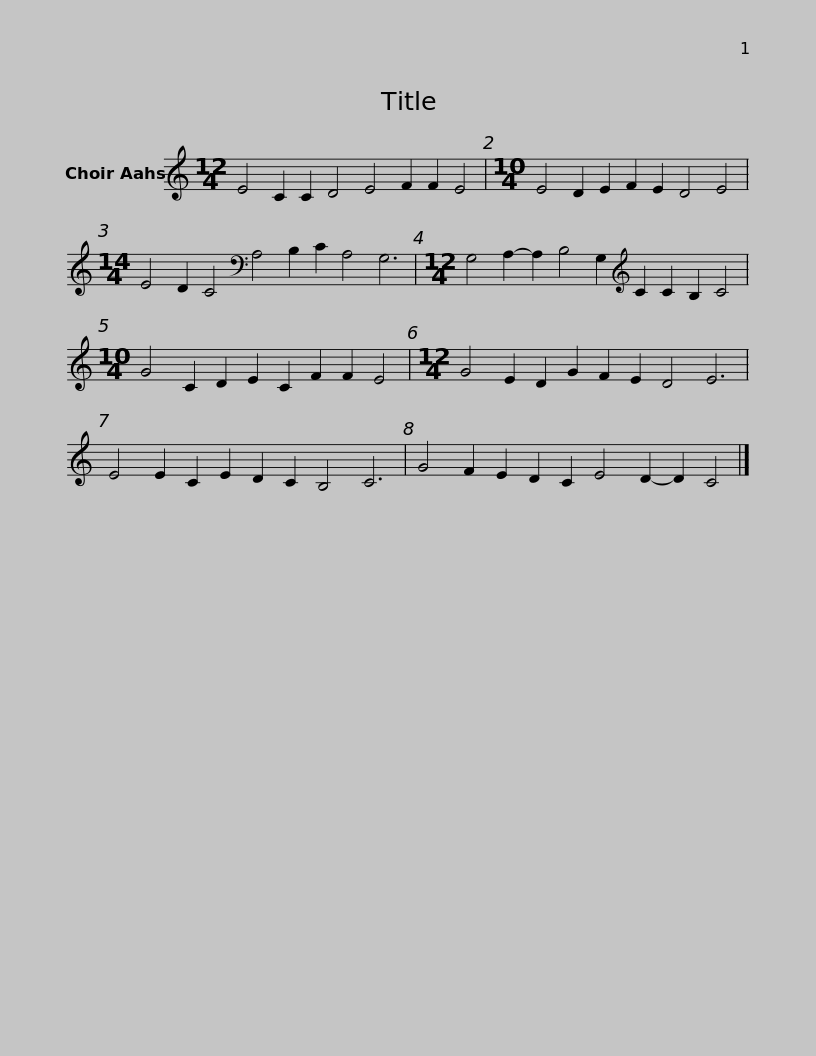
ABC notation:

X:1
L:1/8
M:12/4
I:linebreak $
K:C
V:1 treble
V:1
 E4 C2 C2 D4 E4 F2 F2 E4 |[M:10/4] E4 D2 E2 F2 E2 D4 E4 |[M:14/4] E4 D2 C4[K:bass] A,4 B,2 C2 A,4 G,6 |$[M:12/4] G,4 A,2- A,2 B,4 G,2[K:treble] C2 C2 B,2 C4 |[M:10/4] G4 C2 D2 E2 C2 F2 F2 E4 | %5
[M:12/4] G4 E2 D2 G2 F2 E2 D4 E6 |$ E4 E2 C2 E2 D2 C2 B,4 C6 | G4 F2 E2 D2 C2 E4 D2- D2 C4 |] %8
